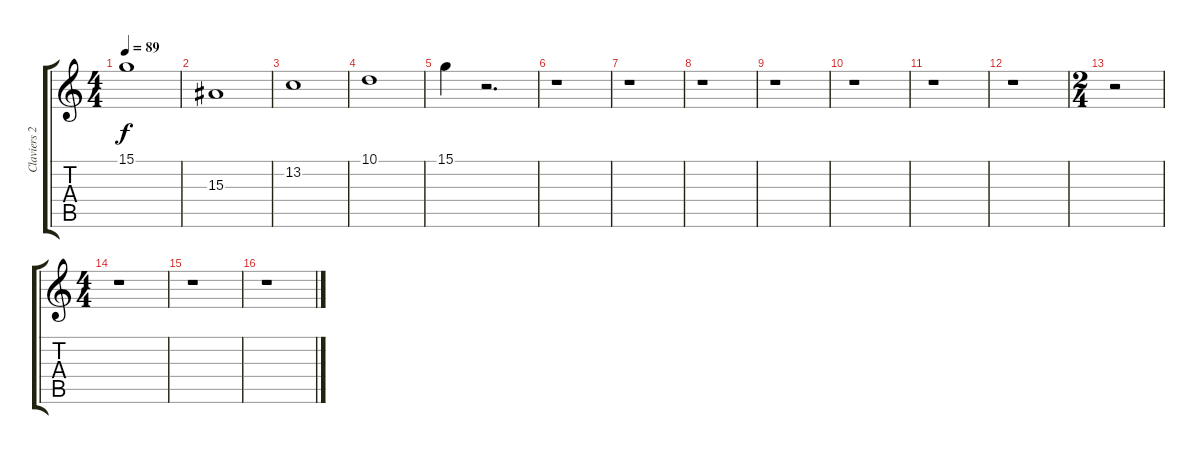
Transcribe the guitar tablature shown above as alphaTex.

\track ("Claviers 2" "Claviers 2") {instrument choiraahs}
\staff {score tabs}
\tuning (E4 B3 G3 D3 A2 E2) {hide}
\ts (4 4)
\tempo 89
\clef g2
\ks c
15.1.1{dy f} |
15.3.1 |
13.2.1 |
10.1.1 |
15.1.4 r.2{d} |
r.1 |
r.1 |
r.1 |
r.1 |
r.1 |
r.1 |
r.1 |
\ts (2 4)
r.2 |
\ts (4 4)
r.1 |
r.1 |
r.1
